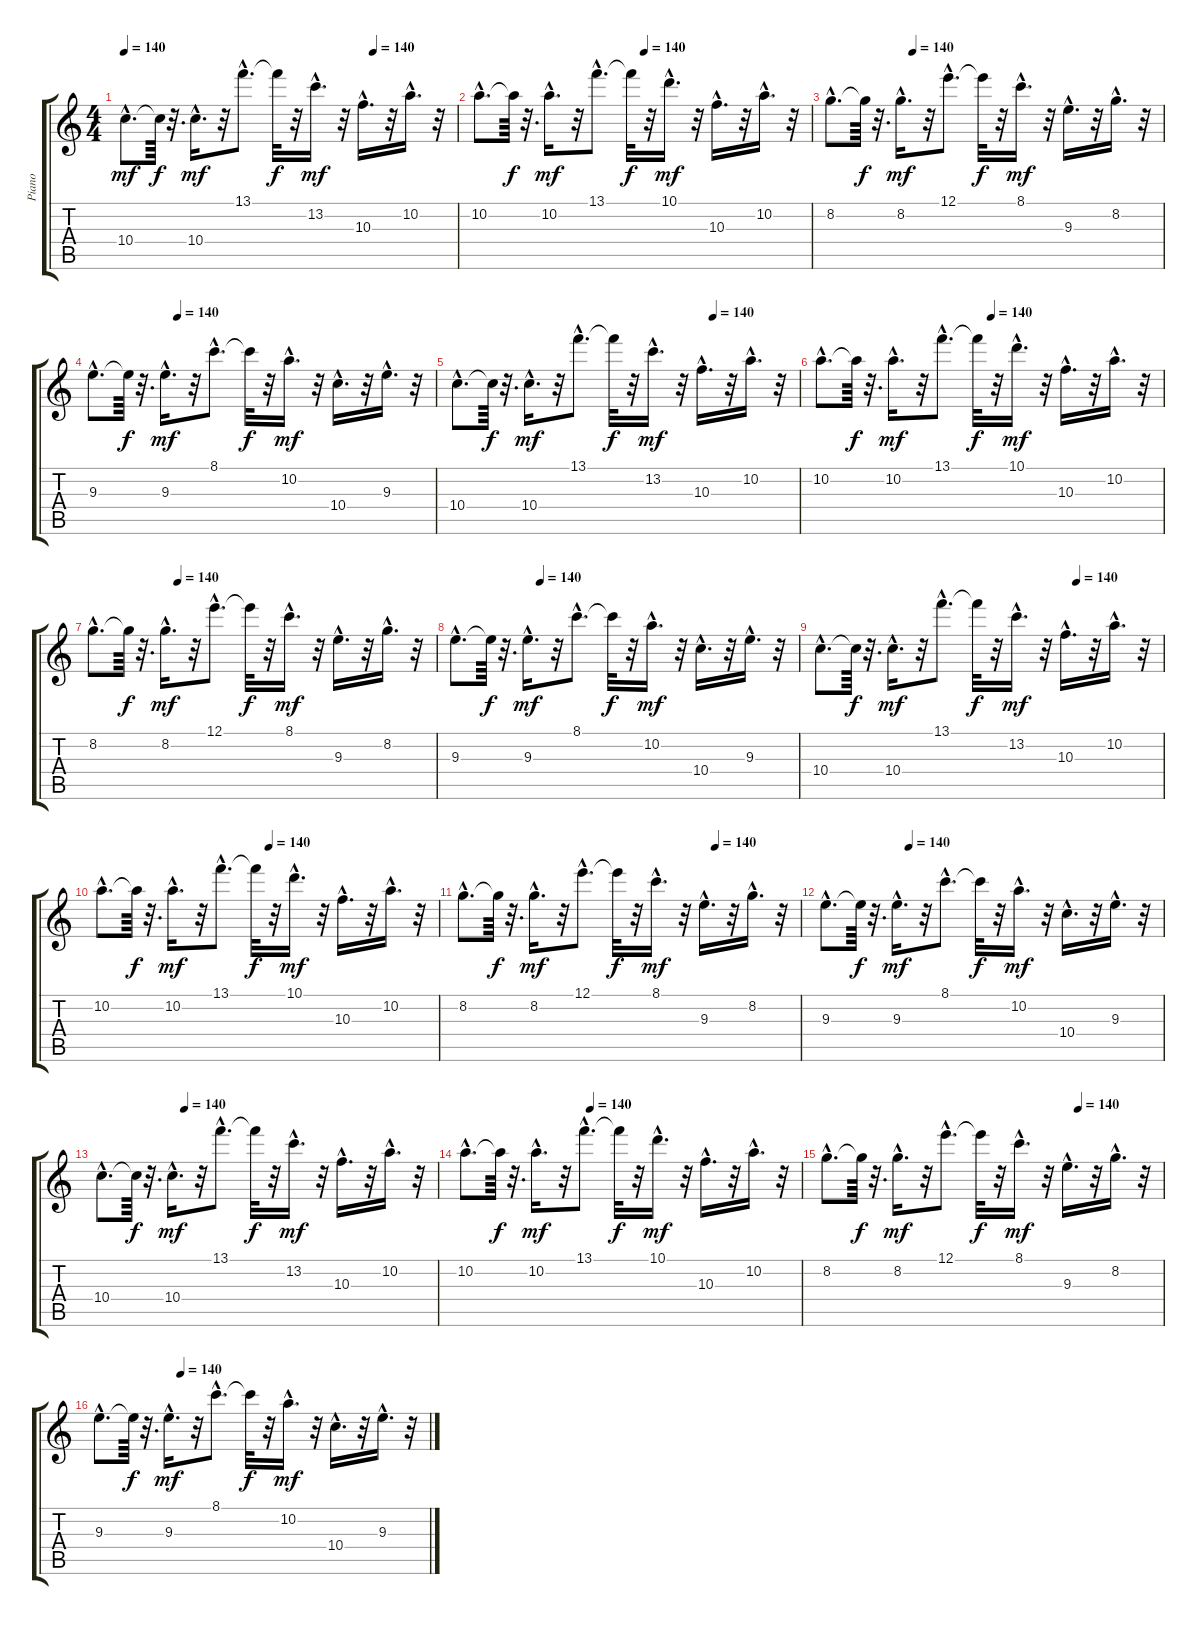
\track ("Piano" "Piano") {instrument acousticbass}
\staff {score tabs}
\tuning (E4 B3 G3 D3 A2 E2) {hide}
\ts (4 4)
\tempo 140
\tempo (140 0.75)
\clef g2
\ks c
10.4{hac}.8{d dy mf} 10.4{t}.64{dy f} r.32{d} 10.4{hac}.16{d dy mf} r.32 13.1{hac}.8{d} 13.1{t}.32{dy f} r.32 13.2{hac}.16{d dy mf} r.32 10.3{hac}.16{d} r.32 10.2{hac}.16{d} r.32 |
\tempo (140 0.5)
10.2{hac}.8{d} 10.2{t}.64{dy f} r.32{d} 10.2{hac}.16{d dy mf} r.32 13.1{hac}.8{d} 13.1{t}.32{dy f} r.32 10.1{hac}.16{d dy mf} r.32 10.3{hac}.16{d} r.32 10.2{hac}.16{d} r.32 |
\tempo (140 0.25)
8.2{hac}.8{d} 8.2{t}.64{dy f} r.32{d} 8.2{hac}.16{d dy mf} r.32 12.1{hac}.8{d} 12.1{t}.32{dy f} r.32 8.1{hac}.16{d dy mf} r.32 9.3{hac}.16{d} r.32 8.2{hac}.16{d} r.32 |
\tempo (140 0.25)
9.3{hac}.8{d} 9.3{t}.64{dy f} r.32{d} 9.3{hac}.16{d dy mf} r.32 8.1{hac}.8{d} 8.1{t}.32{dy f} r.32 10.2{hac}.16{d dy mf} r.32 10.4{hac}.16{d} r.32 9.3{hac}.16{d} r.32 |
\tempo (140 0.75)
10.4{hac}.8{d} 10.4{t}.64{dy f} r.32{d} 10.4{hac}.16{d dy mf} r.32 13.1{hac}.8{d} 13.1{t}.32{dy f} r.32 13.2{hac}.16{d dy mf} r.32 10.3{hac}.16{d} r.32 10.2{hac}.16{d} r.32 |
\tempo (140 0.5)
10.2{hac}.8{d} 10.2{t}.64{dy f} r.32{d} 10.2{hac}.16{d dy mf} r.32 13.1{hac}.8{d} 13.1{t}.32{dy f} r.32 10.1{hac}.16{d dy mf} r.32 10.3{hac}.16{d} r.32 10.2{hac}.16{d} r.32 |
\tempo (140 0.25)
8.2{hac}.8{d} 8.2{t}.64{dy f} r.32{d} 8.2{hac}.16{d dy mf} r.32 12.1{hac}.8{d} 12.1{t}.32{dy f} r.32 8.1{hac}.16{d dy mf} r.32 9.3{hac}.16{d} r.32 8.2{hac}.16{d} r.32 |
\tempo (140 0.25)
9.3{hac}.8{d} 9.3{t}.64{dy f} r.32{d} 9.3{hac}.16{d dy mf} r.32 8.1{hac}.8{d} 8.1{t}.32{dy f} r.32 10.2{hac}.16{d dy mf} r.32 10.4{hac}.16{d} r.32 9.3{hac}.16{d} r.32 |
\tempo (140 0.75)
10.4{hac}.8{d} 10.4{t}.64{dy f} r.32{d} 10.4{hac}.16{d dy mf} r.32 13.1{hac}.8{d} 13.1{t}.32{dy f} r.32 13.2{hac}.16{d dy mf} r.32 10.3{hac}.16{d} r.32 10.2{hac}.16{d} r.32 |
\tempo (140 0.5)
10.2{hac}.8{d} 10.2{t}.64{dy f} r.32{d} 10.2{hac}.16{d dy mf} r.32 13.1{hac}.8{d} 13.1{t}.32{dy f} r.32 10.1{hac}.16{d dy mf} r.32 10.3{hac}.16{d} r.32 10.2{hac}.16{d} r.32 |
\tempo (140 0.75)
8.2{hac}.8{d} 8.2{t}.64{dy f} r.32{d} 8.2{hac}.16{d dy mf} r.32 12.1{hac}.8{d} 12.1{t}.32{dy f} r.32 8.1{hac}.16{d dy mf} r.32 9.3{hac}.16{d} r.32 8.2{hac}.16{d} r.32 |
\tempo (140 0.25)
9.3{hac}.8{d} 9.3{t}.64{dy f} r.32{d} 9.3{hac}.16{d dy mf} r.32 8.1{hac}.8{d} 8.1{t}.32{dy f} r.32 10.2{hac}.16{d dy mf} r.32 10.4{hac}.16{d} r.32 9.3{hac}.16{d} r.32 |
\tempo (140 0.25)
10.4{hac}.8{d} 10.4{t}.64{dy f} r.32{d} 10.4{hac}.16{d dy mf} r.32 13.1{hac}.8{d} 13.1{t}.32{dy f} r.32 13.2{hac}.16{d dy mf} r.32 10.3{hac}.16{d} r.32 10.2{hac}.16{d} r.32 |
\tempo (140 0.375)
10.2{hac}.8{d} 10.2{t}.64{dy f} r.32{d} 10.2{hac}.16{d dy mf} r.32 13.1{hac}.8{d} 13.1{t}.32{dy f} r.32 10.1{hac}.16{d dy mf} r.32 10.3{hac}.16{d} r.32 10.2{hac}.16{d} r.32 |
\tempo (140 0.75)
8.2{hac}.8{d} 8.2{t}.64{dy f} r.32{d} 8.2{hac}.16{d dy mf} r.32 12.1{hac}.8{d} 12.1{t}.32{dy f} r.32 8.1{hac}.16{d dy mf} r.32 9.3{hac}.16{d} r.32 8.2{hac}.16{d} r.32 |
\tempo (140 0.25)
9.3{hac}.8{d} 9.3{t}.64{dy f} r.32{d} 9.3{hac}.16{d dy mf} r.32 8.1{hac}.8{d} 8.1{t}.32{dy f} r.32 10.2{hac}.16{d dy mf} r.32 10.4{hac}.16{d} r.32 9.3{hac}.16{d} r.32
